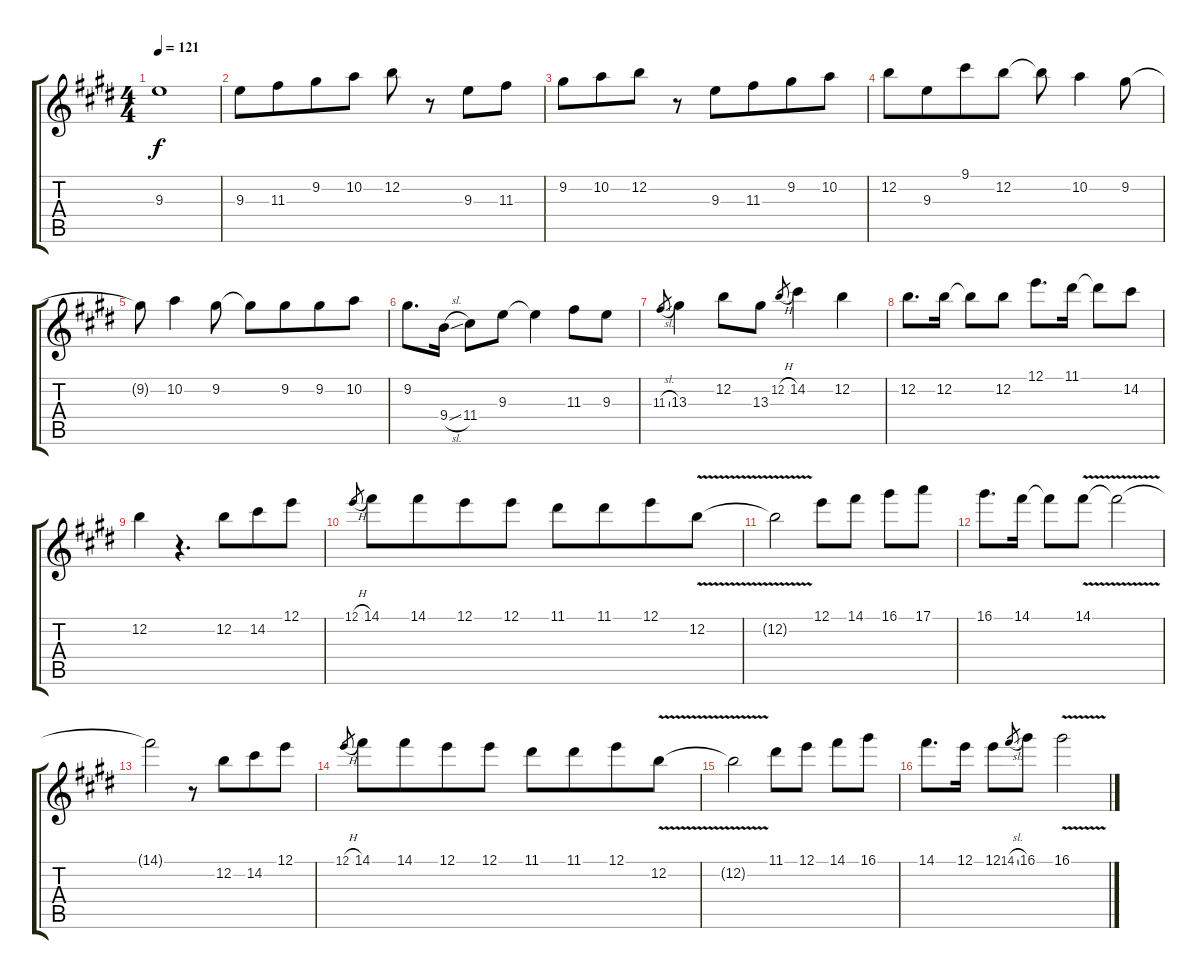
\track "" {instrument acousticguitarsteel}
\staff {score tabs}
\tuning (E4 B3 G3 D3 A2 E2) {hide}
\ts (4 4)
\tempo 121
\clef g2
\ks e
9.3{t}.1{dy f} |
9.3.8 11.3.8{beam merge} 9.2.8 10.2.8 12.2.8 r.8 9.3.8 11.3.8 |
9.2.8 10.2.8{beam merge} 12.2.8 r.8 9.3.8 11.3.8{beam merge} 9.2.8 10.2.8 |
12.2.8 9.3.8{beam merge} 9.1.8 12.2.8 12.2{t}.8 10.2.4 9.2.8 |
9.2{t}.8 10.2.4 9.2.8 9.2{t}.8 9.2.8{beam merge} 9.2.8 10.2.8 |
9.2.8{d} 9.4{sl}.16 11.4.8 9.3.8 9.3{t}.4 11.3.8 9.3.8 |
11.3{sl}.8{gr} 13.3.4 12.2.8 13.3.8 12.2{h}.8{gr} 14.2.4 12.2.4 |
12.2.8{d} 12.2.16 12.2{t}.8 12.2.8 12.1.8{d beam merge} 11.1.16{beam split} 11.1{t}.8 14.2.8 |
12.2.4 r.4{d} 12.2.8{beam merge} 14.2.8 12.1.8 |
12.1{h}.8{gr} 14.1.8 14.1.8{beam merge} 12.1.8 12.1.8 11.1.8 11.1.8{beam merge} 12.1.8 12.2{v}.8 |
12.2{t}.2 12.1.8 14.1.8 16.1.8 17.1.8 |
16.1.8{d} 14.1.16 14.1{t}.8 14.1{v}.8 14.1{t}.2 |
14.1{t}.2 r.8 12.2.8{beam merge} 14.2.8 12.1.8 |
12.1{h}.8{gr} 14.1.8 14.1.8{beam merge} 12.1.8 12.1.8 11.1.8 11.1.8{beam merge} 12.1.8 12.2{v}.8 |
12.2{t}.2 11.1.8 12.1.8 14.1.8 16.1.8 |
14.1.8{d} 12.1.16 12.1.8 14.1{sl}.8{gr} 16.1.8 16.1{v}.2
